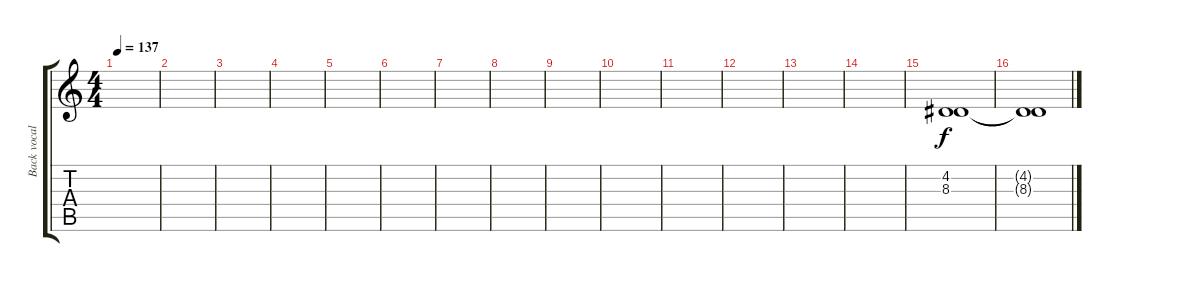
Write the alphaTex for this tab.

\track ("Back vocal by himself" "Back vocal") {instrument lead6voice}
\staff {score tabs}
\tuning (E4 B3 G3 D3 A2 E2) {hide}
\ts (4 4)
\tempo 137
\clef g2
\ks c
|
|
|
|
|
|
|
|
|
|
|
|
|
|
(4.2 8.3).1 |
(4.2{t} 8.3{t}).1
